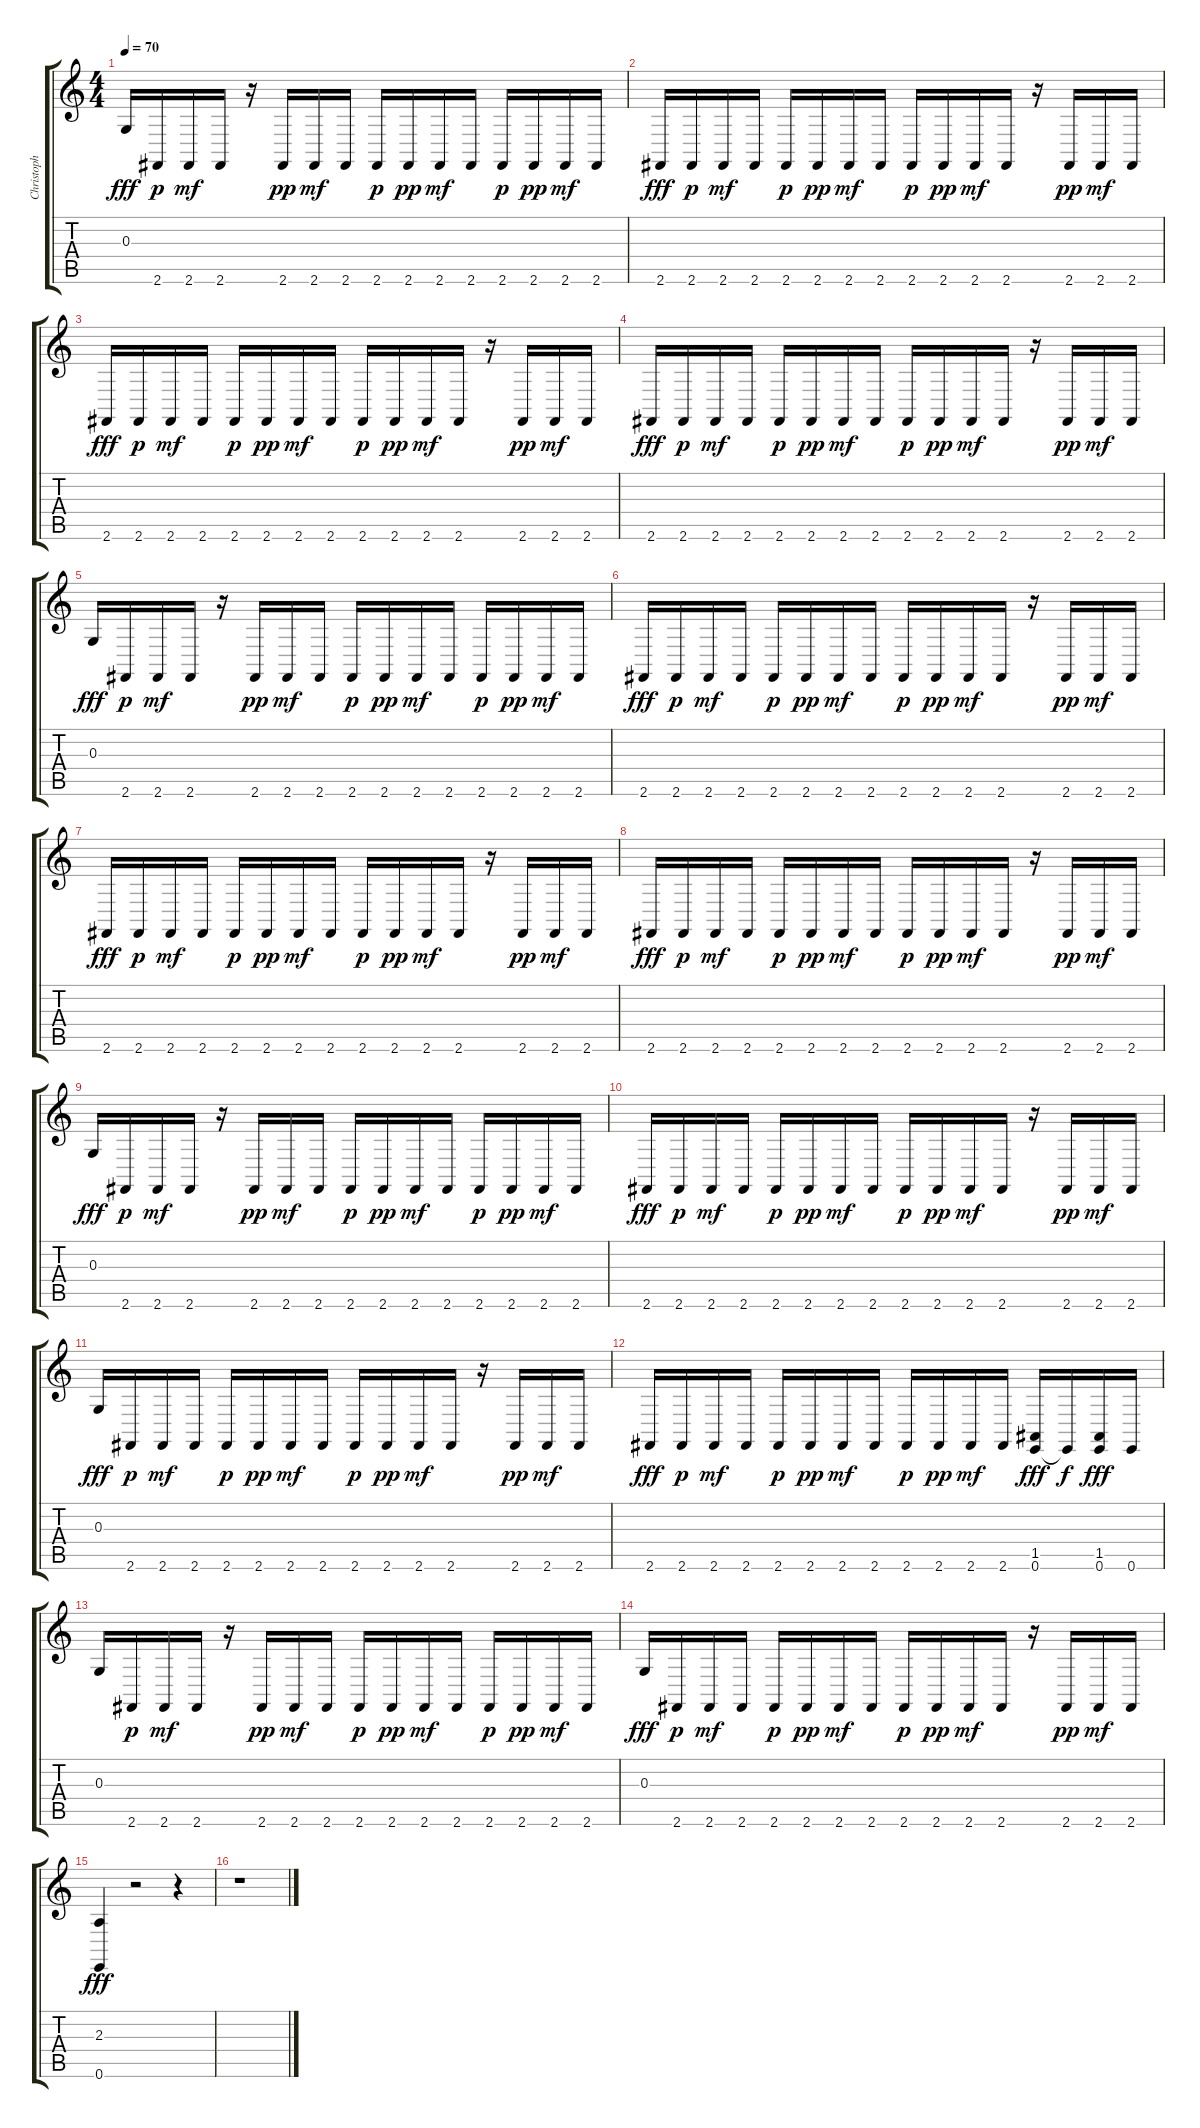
\track ("Christoph Schneider" "Christoph ") {instrument acousticgrandpiano}
\staff {score tabs}
\tuning (E4 B3 G3 D3 A2 E2) {hide}
\ts (4 4)
\tempo 70
\clef g2
\ks c
0.3.16{dy fff} 2.6.16{dy p} 2.6.16{dy mf} 2.6.16 r.16 2.6.16{dy pp} 2.6.16{dy mf} 2.6.16 2.6.16{dy p} 2.6.16{dy pp} 2.6.16{dy mf} 2.6.16 2.6.16{dy p} 2.6.16{dy pp} 2.6.16{dy mf} 2.6.16 |
2.6.16{dy fff} 2.6.16{dy p} 2.6.16{dy mf} 2.6.16 2.6.16{dy p} 2.6.16{dy pp} 2.6.16{dy mf} 2.6.16 2.6.16{dy p} 2.6.16{dy pp} 2.6.16{dy mf} 2.6.16 r.16 2.6.16{dy pp} 2.6.16{dy mf} 2.6.16 |
2.6.16{dy fff} 2.6.16{dy p} 2.6.16{dy mf} 2.6.16 2.6.16{dy p} 2.6.16{dy pp} 2.6.16{dy mf} 2.6.16 2.6.16{dy p} 2.6.16{dy pp} 2.6.16{dy mf} 2.6.16 r.16 2.6.16{dy pp} 2.6.16{dy mf} 2.6.16 |
2.6.16{dy fff} 2.6.16{dy p} 2.6.16{dy mf} 2.6.16 2.6.16{dy p} 2.6.16{dy pp} 2.6.16{dy mf} 2.6.16 2.6.16{dy p} 2.6.16{dy pp} 2.6.16{dy mf} 2.6.16 r.16 2.6.16{dy pp} 2.6.16{dy mf} 2.6.16 |
0.3.16{dy fff} 2.6.16{dy p} 2.6.16{dy mf} 2.6.16 r.16 2.6.16{dy pp} 2.6.16{dy mf} 2.6.16 2.6.16{dy p} 2.6.16{dy pp} 2.6.16{dy mf} 2.6.16 2.6.16{dy p} 2.6.16{dy pp} 2.6.16{dy mf} 2.6.16 |
2.6.16{dy fff} 2.6.16{dy p} 2.6.16{dy mf} 2.6.16 2.6.16{dy p} 2.6.16{dy pp} 2.6.16{dy mf} 2.6.16 2.6.16{dy p} 2.6.16{dy pp} 2.6.16{dy mf} 2.6.16 r.16 2.6.16{dy pp} 2.6.16{dy mf} 2.6.16 |
2.6.16{dy fff} 2.6.16{dy p} 2.6.16{dy mf} 2.6.16 2.6.16{dy p} 2.6.16{dy pp} 2.6.16{dy mf} 2.6.16 2.6.16{dy p} 2.6.16{dy pp} 2.6.16{dy mf} 2.6.16 r.16 2.6.16{dy pp} 2.6.16{dy mf} 2.6.16 |
2.6.16{dy fff} 2.6.16{dy p} 2.6.16{dy mf} 2.6.16 2.6.16{dy p} 2.6.16{dy pp} 2.6.16{dy mf} 2.6.16 2.6.16{dy p} 2.6.16{dy pp} 2.6.16{dy mf} 2.6.16 r.16 2.6.16{dy pp} 2.6.16{dy mf} 2.6.16 |
0.3.16{dy fff} 2.6.16{dy p} 2.6.16{dy mf} 2.6.16 r.16 2.6.16{dy pp} 2.6.16{dy mf} 2.6.16 2.6.16{dy p} 2.6.16{dy pp} 2.6.16{dy mf} 2.6.16 2.6.16{dy p} 2.6.16{dy pp} 2.6.16{dy mf} 2.6.16 |
2.6.16{dy fff} 2.6.16{dy p} 2.6.16{dy mf} 2.6.16 2.6.16{dy p} 2.6.16{dy pp} 2.6.16{dy mf} 2.6.16 2.6.16{dy p} 2.6.16{dy pp} 2.6.16{dy mf} 2.6.16 r.16 2.6.16{dy pp} 2.6.16{dy mf} 2.6.16 |
0.3.16{dy fff} 2.6.16{dy p} 2.6.16{dy mf} 2.6.16 2.6.16{dy p} 2.6.16{dy pp} 2.6.16{dy mf} 2.6.16 2.6.16{dy p} 2.6.16{dy pp} 2.6.16{dy mf} 2.6.16 r.16 2.6.16{dy pp} 2.6.16{dy mf} 2.6.16 |
2.6.16{dy fff} 2.6.16{dy p} 2.6.16{dy mf} 2.6.16 2.6.16{dy p} 2.6.16{dy pp} 2.6.16{dy mf} 2.6.16 2.6.16{dy p} 2.6.16{dy pp} 2.6.16{dy mf} 2.6.16 (1.5 0.6).16{dy fff} 0.6{t}.16{dy f} (1.5 0.6).16{dy fff} 0.6.16 |
0.3.16 2.6.16{dy p} 2.6.16{dy mf} 2.6.16 r.16 2.6.16{dy pp} 2.6.16{dy mf} 2.6.16 2.6.16{dy p} 2.6.16{dy pp} 2.6.16{dy mf} 2.6.16 2.6.16{dy p} 2.6.16{dy pp} 2.6.16{dy mf} 2.6.16 |
0.3.16{dy fff} 2.6.16{dy p} 2.6.16{dy mf} 2.6.16 2.6.16{dy p} 2.6.16{dy pp} 2.6.16{dy mf} 2.6.16 2.6.16{dy p} 2.6.16{dy pp} 2.6.16{dy mf} 2.6.16 r.16 2.6.16{dy pp} 2.6.16{dy mf} 2.6.16 |
(2.3 0.6).4{dy fff} r.2 r.4 |
r.1
